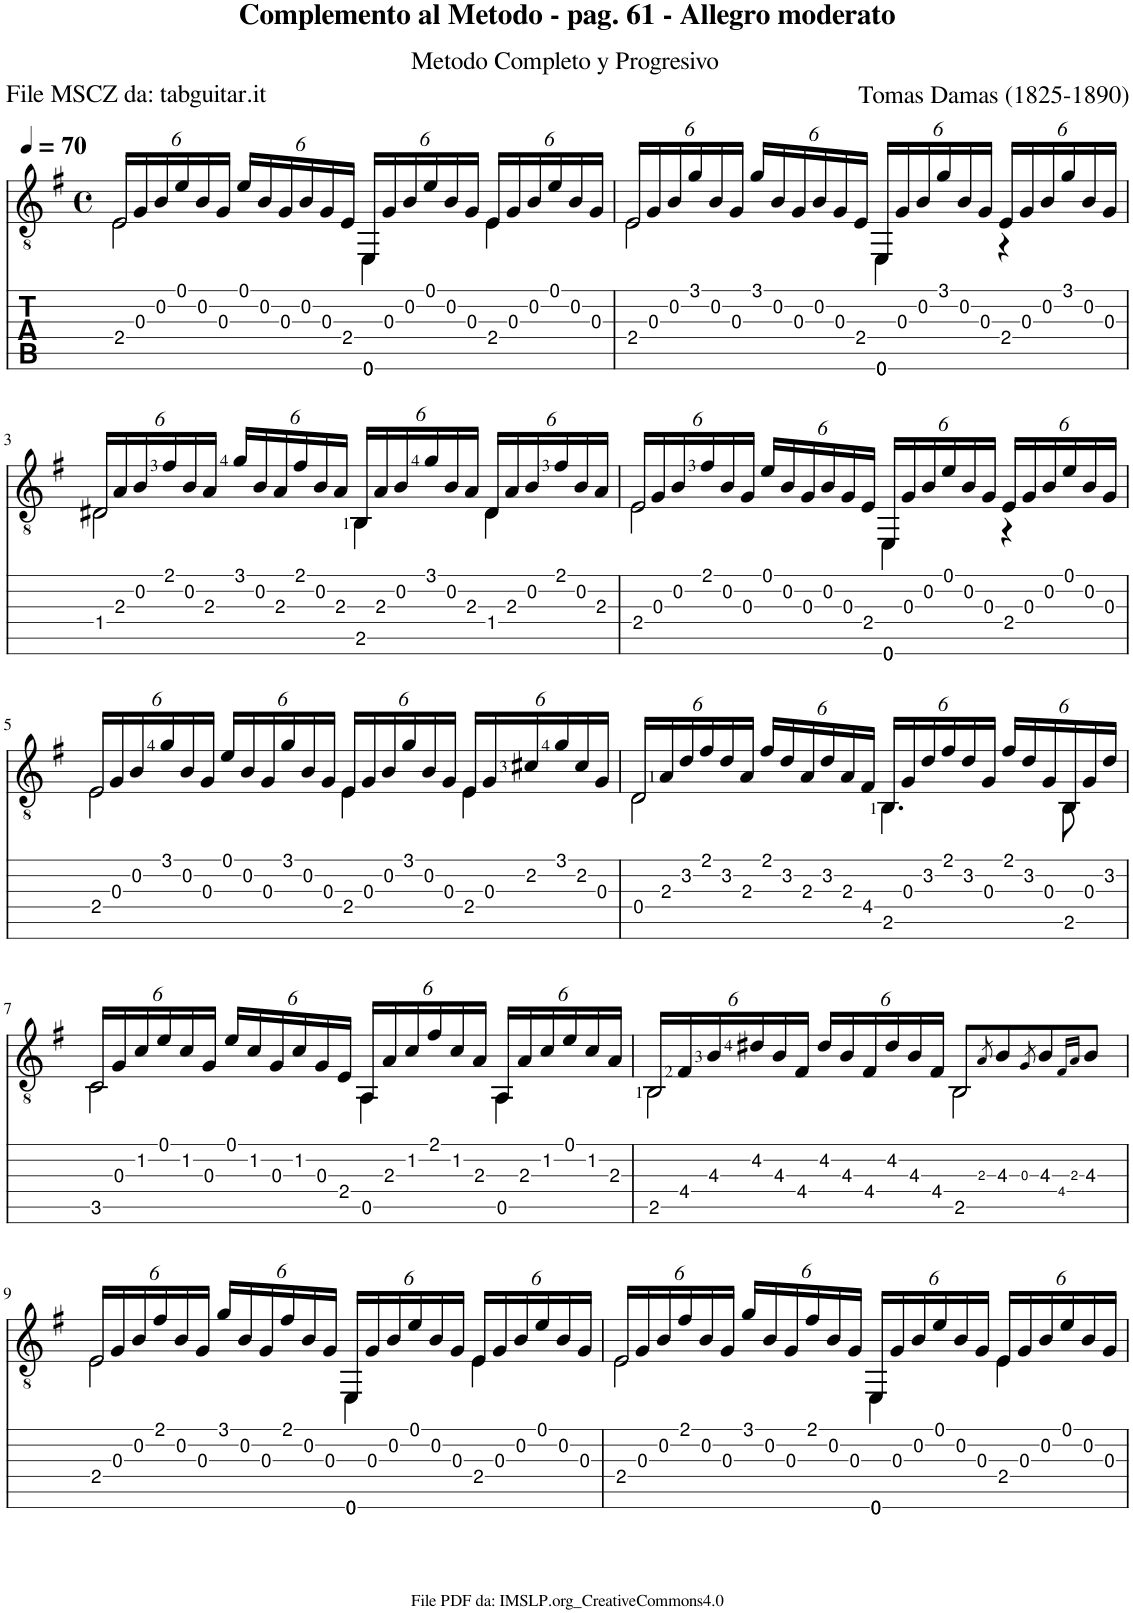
**kern	**kern
*part1	*part1
*staff2	*staff1
*I"Guitar	*
*I'Guit.	*
*stria6	*
*	*clefGv2
*k[f#]	*k[f#]
*M4/4	*M4/4
*met(c)	*met(c)
*MM70	*MM70
*Xbrackettup	*Xbrackettup
=1	=1
*^	*
!	!	!LO:N:head=open
*	*	*^
24ELL	2E	24E/LL	2E\
24G	.	24G/	.
24BJ	.	24B/	.
24eL	.	24e/	.
24B	.	24B/	.
24GJJ	.	24G/JJ	.
24eLL	.	24e/LL	.
24B	.	24B/	.
24GJ	.	24G/	.
24BL	.	24B/	.
24G	.	24G/	.
24EJJ	.	24E/JJ	.
24EELL	4EE	24EE/LL	4EE\
24G	.	24G/	.
24BJ	.	24B/	.
24eL	.	24e/	.
24B	.	24B/	.
24GJJ	.	24G/JJ	.
24ELL	4E	24E/LL	4E\
24G	.	24G/	.
24BJ	.	24B/	.
24eL	.	24e/	.
24B	.	24B/	.
24GJJ	.	24G/JJ	.
=2	=2	=2	=2
!	!	!LO:N:head=open	!
24ELL	2E	24E/LL	2E\
24G	.	24G/	.
24BJ	.	24B/	.
24gL	.	24g/	.
24B	.	24B/	.
24GJJ	.	24G/JJ	.
24gLL	.	24g/LL	.
24B	.	24B/	.
24GJ	.	24G/	.
24BL	.	24B/	.
24G	.	24G/	.
24EJJ	.	24E/JJ	.
24EELL	4EE	24EE/LL	4EE\
24G	.	24G/	.
24BJ	.	24B/	.
24gL	.	24g/	.
24B	.	24B/	.
24GJJ	.	24G/JJ	.
24ELL	4r	24E/LL	4r
24G	.	24G/	.
24BJ	.	24B/	.
24gL	.	24g/	.
24B	.	24B/	.
24GJJ	.	24G/JJ	.
!!LO:LB:g=z	!!
=3	=3	=3	=3
!	!	!LO:N:head=open	!
24D#LL	2D#	24D#X/LL	2D#\
24A	.	24A/	.
24BJ	.	24B/	.
24f#L	.	24f#/	.
24B	.	24B/	.
24AJJ	.	24A/JJ	.
24gLL	.	24g/LL	.
24B	.	24B/	.
24AJ	.	24A/	.
24f#L	.	24f#/	.
24B	.	24B/	.
24AJJ	.	24A/JJ	.
24BBLL	4BB	24BB/LL	4BB\
24A	.	24A/	.
24BJ	.	24B/	.
24gL	.	24g/	.
24B	.	24B/	.
24AJJ	.	24A/JJ	.
24D#LL	4D#	24D#/LL	4D#\
24A	.	24A/	.
24BJ	.	24B/	.
24f#L	.	24f#/	.
24B	.	24B/	.
24AJJ	.	24A/JJ	.
=4	=4	=4	=4
!	!	!LO:N:head=open	!
24ELL	2E	24E/LL	2E\
24G	.	24G/	.
24BJ	.	24B/	.
24f#L	.	24f#/	.
24B	.	24B/	.
24GJJ	.	24G/JJ	.
24eLL	.	24e/LL	.
24B	.	24B/	.
24GJ	.	24G/	.
24BL	.	24B/	.
24G	.	24G/	.
24EJJ	.	24E/JJ	.
24EELL	4EE	24EE/LL	4EE\
24G	.	24G/	.
24BJ	.	24B/	.
24eL	.	24e/	.
24B	.	24B/	.
24GJJ	.	24G/JJ	.
24ELL	4r	24E/LL	4r
24G	.	24G/	.
24BJ	.	24B/	.
24eL	.	24e/	.
24B	.	24B/	.
24GJJ	.	24G/JJ	.
!!LO:LB:g=z	!!
=5	=5	=5	=5
!	!	!LO:N:head=open	!
24ELL	2E	24E/LL	2E\
24G	.	24G/	.
24BJ	.	24B/	.
24gL	.	24g/	.
24B	.	24B/	.
24GJJ	.	24G/JJ	.
24eLL	.	24e/LL	.
24B	.	24B/	.
24GJ	.	24G/	.
24gL	.	24g/	.
24B	.	24B/	.
24GJJ	.	24G/JJ	.
24ELL	4E	24E/LL	4E\
24G	.	24G/	.
24BJ	.	24B/	.
24gL	.	24g/	.
24B	.	24B/	.
24GJJ	.	24G/JJ	.
24ELL	4E	24E/LL	4E\
24G	.	24G/	.
24c#J	.	24c#X/	.
24gL	.	24g/	.
24c#	.	24c#/	.
24GJJ	.	24G/JJ	.
=6	=6	=6	=6
!	!	!LO:N:head=open	!
24DLL	2D	24D/LL	2D\
24A	.	24A/	.
24dJ	.	24d/	.
24f#L	.	24f#/	.
24d	.	24d/	.
24AJJ	.	24A/JJ	.
24f#LL	.	24f#/LL	.
24d	.	24d/	.
24AJ	.	24A/	.
24dL	.	24d/	.
24A	.	24A/	.
24F#JJ	.	24F#/JJ	.
24BBLL	4.BB	24BB/LL	4.BB\
24G	.	24G/	.
24dJ	.	24d/	.
24f#L	.	24f#/	.
24d	.	24d/	.
24GJJ	.	24G/JJ	.
24f#LL	.	24f#/LL	.
24d	.	24d/	.
24GJ	.	24G/	.
24BBL	8BB	24BB/	8BB\
24G	.	24G/	.
24dJJ	.	24d/JJ	.
!!LO:LB:g=z	!!
=7	=7	=7	=7
!	!	!LO:N:head=open	!
24CLL	2C	24C/LL	2C\
24G	.	24G/	.
24cJ	.	24c/	.
24eL	.	24e/	.
24c	.	24c/	.
24GJJ	.	24G/JJ	.
24eLL	.	24e/LL	.
24c	.	24c/	.
24GJ	.	24G/	.
24cL	.	24c/	.
24G	.	24G/	.
24EJJ	.	24E/JJ	.
24AALL	4AA	24AA/LL	4AA\
24A	.	24A/	.
24cJ	.	24c/	.
24f#L	.	24f#/	.
24c	.	24c/	.
24AJJ	.	24A/JJ	.
24AALL	4AA	24AA/LL	4AA\
24A	.	24A/	.
24cJ	.	24c/	.
24eL	.	24e/	.
24c	.	24c/	.
24AJJ	.	24A/JJ	.
=8	=8	=8	=8
!	!	!LO:N:head=open	!
24BBLL	2BB	24BB/LL	2BB\
24F#	.	24F#/	.
24BJ	.	24B/	.
24d#L	.	24d#X/	.
24B	.	24B/	.
24F#JJ	.	24F#/JJ	.
24d#LL	.	24d#/LL	.
24B	.	24B/	.
24F#J	.	24F#/	.
24d#L	.	24d#/	.
24B	.	24B/	.
24F#JJ	.	24F#/JJ	.
!	!	!LO:N:head=open	!
8BBL	2BB	8BB/L	2BB\
qA	.	8qA/	.
8BJ	.	8B/	.
qG	.	8qG/	.
8BL	.	8B/	.
qF#	.	16qF#/LL	.
qA	.	16qA/JJ	.
8BJ	.	8B/J	.
!!LO:LB:g=z	!!
=9	=9	=9	=9
!	!	!LO:N:head=open	!
24ELL	2E	24E/LL	2E\
24G	.	24G/	.
24BJ	.	24B/	.
24f#L	.	24f#/	.
24B	.	24B/	.
24GJJ	.	24G/JJ	.
24gLL	.	24g/LL	.
24B	.	24B/	.
24GJ	.	24G/	.
24f#L	.	24f#/	.
24B	.	24B/	.
24GJJ	.	24G/JJ	.
24EELL	4EE	24EE/LL	4EE\
24G	.	24G/	.
24BJ	.	24B/	.
24eL	.	24e/	.
24B	.	24B/	.
24GJJ	.	24G/JJ	.
24ELL	4E	24E/LL	4E\
24G	.	24G/	.
24BJ	.	24B/	.
24eL	.	24e/	.
24B	.	24B/	.
24GJJ	.	24G/JJ	.
=10	=10	=10	=10
!LO:N:head=open	!	!LO:N:head=open	!
24ELL	2E	24E/LL	2E\
24G	.	24G/	.
24BJ	.	24B/	.
24f#L	.	24f#/	.
24B	.	24B/	.
24GJJ	.	24G/JJ	.
24gLL	.	24g/LL	.
24B	.	24B/	.
24GJ	.	24G/	.
24f#L	.	24f#/	.
24B	.	24B/	.
24GJJ	.	24G/JJ	.
24EELL	4EE	24EE/LL	4EE\
24G	.	24G/	.
24BJ	.	24B/	.
24eL	.	24e/	.
24B	.	24B/	.
24GJJ	.	24G/JJ	.
24ELL	4E	24E/LL	4E\
24G	.	24G/	.
24BJ	.	24B/	.
24eL	.	24e/	.
24B	.	24B/	.
24GJJ	.	24G/JJ	.
*v	*v	*	*
*	*v	*v
=	=
*-	*-
